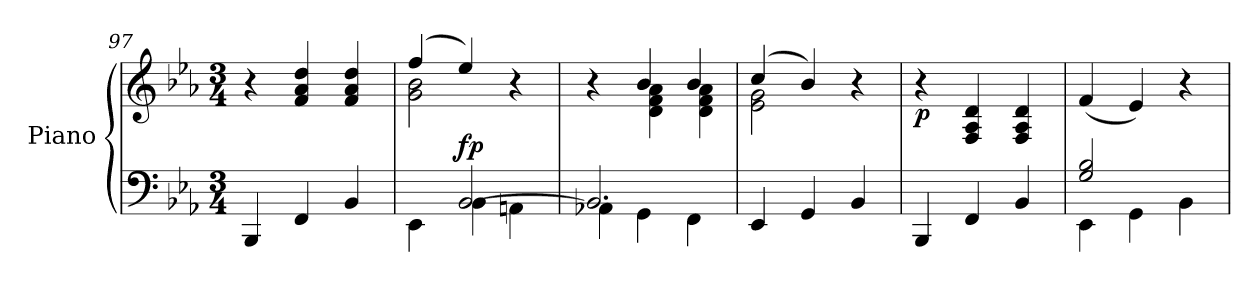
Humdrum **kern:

**kern	**kern	**dynam
*part1	*part1	*part1
*staff2	*staff1	*staff1/2
*I"Piano	*	*
*I'Pno	*	*
*clefF4	*clefG2	*
*k[b-e-a-]	*k[b-e-a-]	*
*E-:	*E-:	*
*M3/4	*M3/4	*
=97	=97	=97
4BBB-/	4r	.
4FF/	4f/ 4a-/ 4dd/	.
4BB-/	4f/ 4a-/ 4dd/	.
=98	=98	=98
*^	*^	*
4ryy	4EE-\	(4ff/	2g\ 2b-\	.
!	!	!	!	!LO:DY:a=2
[2BB-/	4BB-\	4ee-/)	.	fp
.	4AAn\	4r	4ryy	.
!!LO:LB:g=z	!!
=99	=99	=99	=99	=99
2.BB-/]	4AA-X\	4r	4ryy	.
.	4GG\	4b-/	4d\ 4f\ 4a-\	.
.	4FF\	4b-/	4d\ 4f\ 4a-\	.
*v	*v	*	*	*
=100	=100	=100	=100
4EE-/	(4cc/	2e-\ 2g\	.
4GG/	4b-/)	.	.
4BB-/	4r	4ryy	.
=101	=101	=101	=101
!	!	!	!LO:DY:b
*	*v	*v	*
4BBB-/	4r	p
4FF/	4F/ 4A-/ 4d/	.
4BB-/	4F/ 4A-/ 4d/	.
=102	=102	=102
*^	*	*
2G/ 2B-/	4EE-\	(4f/	.
.	4GG\	4e-/)	.
4ryy	4BB-\	4r	.
*v	*v	*	*
=	=	=
*-	*-	*-
